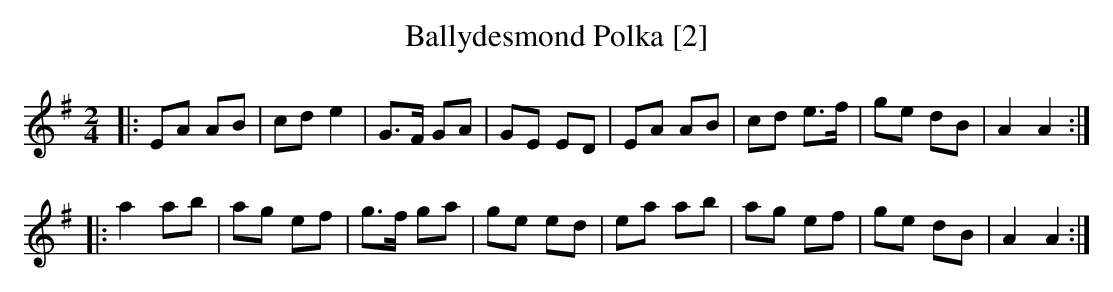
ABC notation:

X:1
T:Ballydesmond Polka [2]
M:2/4
L:1/8
K:Ador
|:EA AB|cd e2|G>F GA|GE ED|EA AB|cd e>f|ge dB|A2A2:|
|:a2 ab |ag ef|g>f ga|ge ed|ea ab|ag ef|ge dB|A2A2:|
